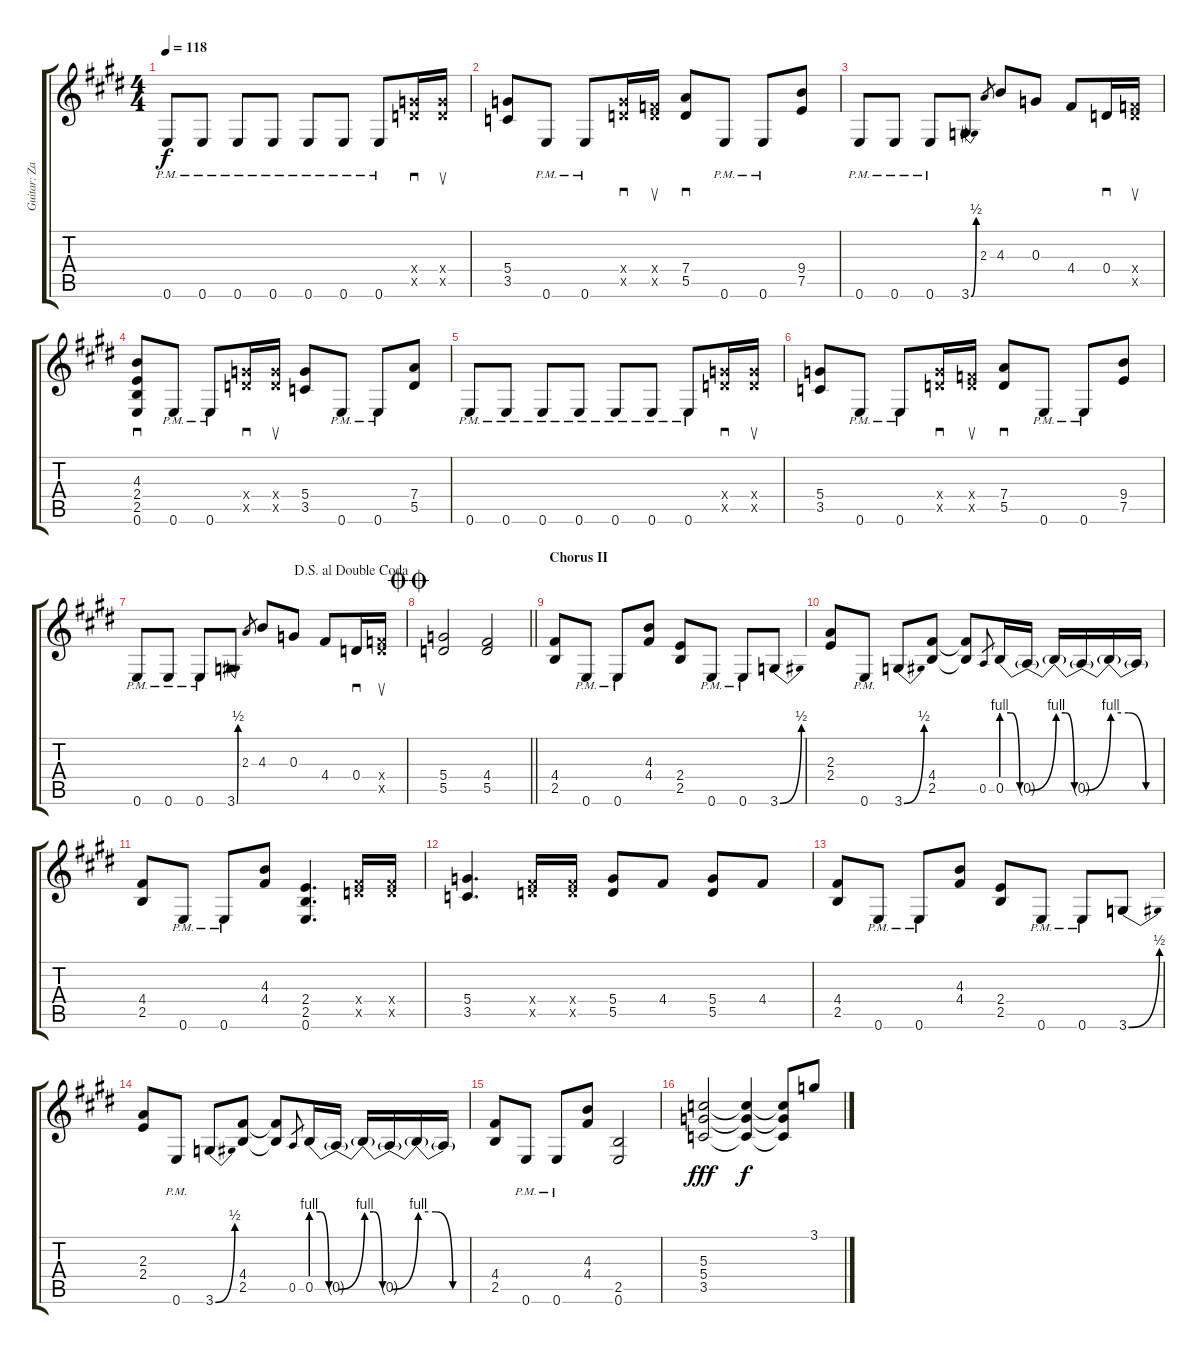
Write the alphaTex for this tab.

\track ("Guitar: Zakk" "Guitar: Za") {instrument distortionguitar}
\staff {score tabs}
\tuning (E4 B3 G3 D3 A2 E2) {hide}
\ts (4 4)
\tempo 118
\clef g2
\ks e
0.6{pm}.8{dy f} 0.6{pm}.8 0.6{pm}.8 0.6{pm}.8 0.6{pm}.8 0.6{pm}.8 0.6{pm}.8 (5.4{x} 5.5{x}).16{sd} (5.4{x} 5.5{x}).16{su} |
(5.4 3.5).8 0.6{pm}.8 0.6{pm}.8 (5.4{x} 5.5{x}).16{sd} (3.4{x} 5.5{x}).16{su} (7.4 5.5).8{sd} 0.6{pm}.8 0.6{pm}.8 (9.4 7.5).8 |
0.6{pm}.8 0.6{pm}.8 0.6{pm}.8 3.6{be (bend 0 0 60 2)}.8 2.3.8{gr} 4.3.8 0.3.8 4.4.8 0.4.16{sd} (3.4{x} 5.5{x}).16{su} |
(4.3 2.4 2.5 0.6).8{sd} 0.6{pm}.8 0.6{pm}.8 (5.4{x} 5.5{x}).16{sd} (5.4{x} 5.5{x}).16{su} (5.4 3.5).8 0.6{pm}.8 0.6{pm}.8 (7.4 5.5).8 |
0.6{pm}.8 0.6{pm}.8 0.6{pm}.8 0.6{pm}.8 0.6{pm}.8 0.6{pm}.8 0.6{pm}.8 (5.4{x} 5.5{x}).16{sd} (5.4{x} 5.5{x}).16{su} |
(5.4 3.5).8 0.6{pm}.8 0.6{pm}.8 (5.4{x} 5.5{x}).16{sd} (3.4{x} 5.5{x}).16{su} (7.4 5.5).8{sd} 0.6{pm}.8 0.6{pm}.8 (9.4 7.5).8 |
\jump dalsegnoaldoublecoda
0.6{pm}.8 0.6{pm}.8 0.6{pm}.8 3.6{be (bend 0 0 60 2)}.8 2.3.8{gr} 4.3.8 0.3.8 4.4.8 0.4.16{sd} (3.4{x} 5.5{x}).16{su} |
\jump doublecoda
\barLineRight lightlight
(5.4 5.5).2 (4.4 5.5).2 |
\section ("" "Chorus II")
(4.4 2.5).8 0.6{pm}.8 0.6{pm}.8 (4.3 4.4).8 (2.4 2.5).8 0.6{pm}.8 0.6{pm}.8 3.6{be (bend 0 0 60 2)}.8 |
(2.3 2.4).8 0.6{pm}.8 3.6{be (bend 0 0 60 2)}.8 (4.4 2.5).8 (4.4{t} 2.5{t}).8 0.5.8{gr} 0.5{be (custom 0 4 20 4 40 0 60 0)}.16 0.5{be (bend 0 0 60 4) t}.16 0.5{be (custom 0 4 20 4 40 0 60 0) t}.16 0.5{be (bend 0 0 60 4) t}.16 0.5{be (custom 0 4 20 4 40 0 60 0) t}.16 0.5{t}.16 |
(4.4 2.5).8 0.6{pm}.8 0.6{pm}.8 (4.3 4.4).8 (2.4 2.5 0.6).4{d} (4.4{x} 5.5{x}).16 (4.4{x} 5.5{x}).16 |
(5.4 3.5).4{d} (4.4{x} 5.5{x}).16 (4.4{x} 5.5{x}).16 (5.4 5.5).8 4.4.8 (5.4 5.5).8 4.4.8 |
(4.4 2.5).8 0.6{pm}.8 0.6{pm}.8 (4.3 4.4).8 (2.4 2.5).8 0.6{pm}.8 0.6{pm}.8 3.6{be (bend 0 0 60 2)}.8 |
(2.3 2.4).8 0.6{pm}.8 3.6{be (bend 0 0 60 2)}.8 (4.4 2.5).8 (4.4{t} 2.5{t}).8 0.5.8{gr} 0.5{be (custom 0 4 20 4 40 0 60 0)}.16 0.5{be (bend 0 0 60 4) t}.16 0.5{be (custom 0 4 20 4 40 0 60 0) t}.16 0.5{be (bend 0 0 60 4) t}.16 0.5{be (custom 0 4 20 4 40 0 60 0) t}.16 0.5{t}.16 |
(4.4 2.5).8 0.6{pm}.8 0.6{pm}.8 (4.3 4.4).8 (2.5 0.6).2 |
(5.3 5.4 3.5).2{dy fff} (5.3{t} 5.4{t} 3.5{t}).4{dy f} (5.3{t} 5.4{t} 3.5{t}).8 3.1.8
